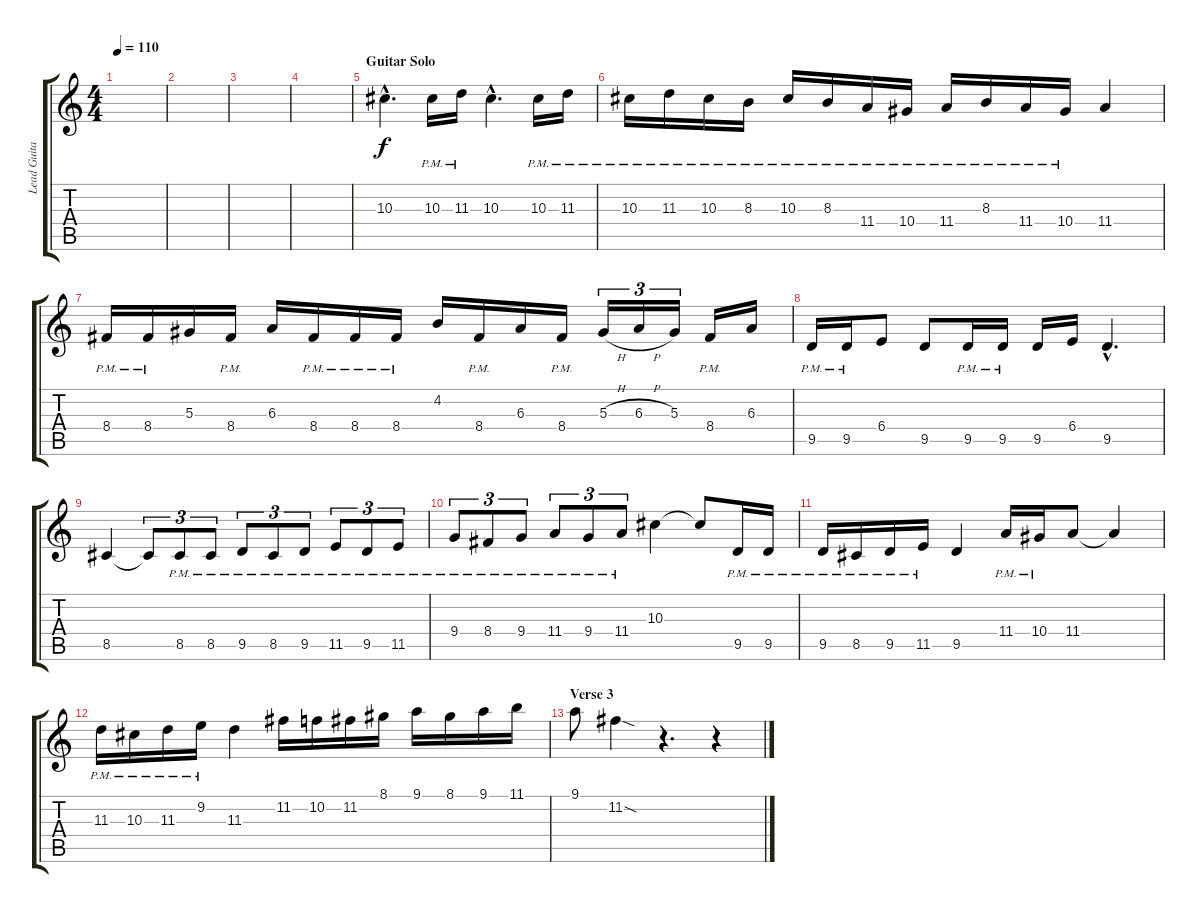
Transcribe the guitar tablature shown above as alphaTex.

\track ("Lead Guitar" "Lead Guita") {instrument distortionguitar}
\staff {score tabs}
\tuning (C4 G3 Eb3 Bb2 F2 C2) {hide}
\ts (4 4)
\tempo 110
\clef g2
\ks c
|
|
|
|
\section ("" "Guitar Solo")
10.3{hac}.4{d} 10.3{pm}.16 11.3{pm}.16 10.3{hac}.4{d} 10.3{pm}.16 11.3{pm}.16 |
10.3{pm}.16 11.3{pm}.16 10.3{pm}.16 8.3{pm}.16 10.3{pm}.16 8.3{pm}.16 11.4{pm}.16 10.4{pm}.16 11.4{pm}.16 8.3{pm}.16 11.4{pm}.16 10.4{pm}.16 11.4.4 |
8.4{pm}.16 8.4{pm}.16 5.3.16 8.4{pm}.16 6.3.16 8.4{pm}.16 8.4{pm}.16 8.4{pm}.16 4.2.16 8.4{pm}.16 6.3.16 8.4{pm}.16 5.3{h}.16{tu (3 2)} 6.3{h}.16{tu (3 2)} 5.3.16{tu (3 2)} 8.4{pm}.16 6.3.16 |
9.5{pm}.16 9.5{pm}.16 6.4.8 9.5.8 9.5{pm}.16 9.5{pm}.16 9.5.16 6.4.16 9.5{hac}.4{d} |
8.5.4 8.5{t}.8{tu (3 2)} 8.5{pm}.8{tu (3 2)} 8.5{pm}.8{tu (3 2)} 9.5{pm}.8{tu (3 2)} 8.5{pm}.8{tu (3 2)} 9.5{pm}.8{tu (3 2)} 11.5{pm}.8{tu (3 2)} 9.5{pm}.8{tu (3 2)} 11.5{pm}.8{tu (3 2)} |
9.4{pm}.8{tu (3 2)} 8.4{pm}.8{tu (3 2)} 9.4{pm}.8{tu (3 2)} 11.4{pm}.8{tu (3 2)} 9.4{pm}.8{tu (3 2)} 11.4{pm}.8{tu (3 2)} 10.3.4 10.3{t}.8 9.5{pm}.16 9.5{pm}.16 |
9.5{pm}.16 8.5{pm}.16 9.5{pm}.16 11.5{pm}.16 9.5.4 11.4{pm}.16 10.4{pm}.16 11.4.8 11.4{t}.4 |
11.3{pm}.16 10.3{pm}.16 11.3{pm}.16 9.2{pm}.16 11.3.4 11.2.16 10.2.16 11.2.16 8.1.16 9.1.16 8.1.16 9.1.16 11.1.16 |
\section ("" "Verse 3")
9.1.8 11.2{sod}.4 r.4{d} r.4
